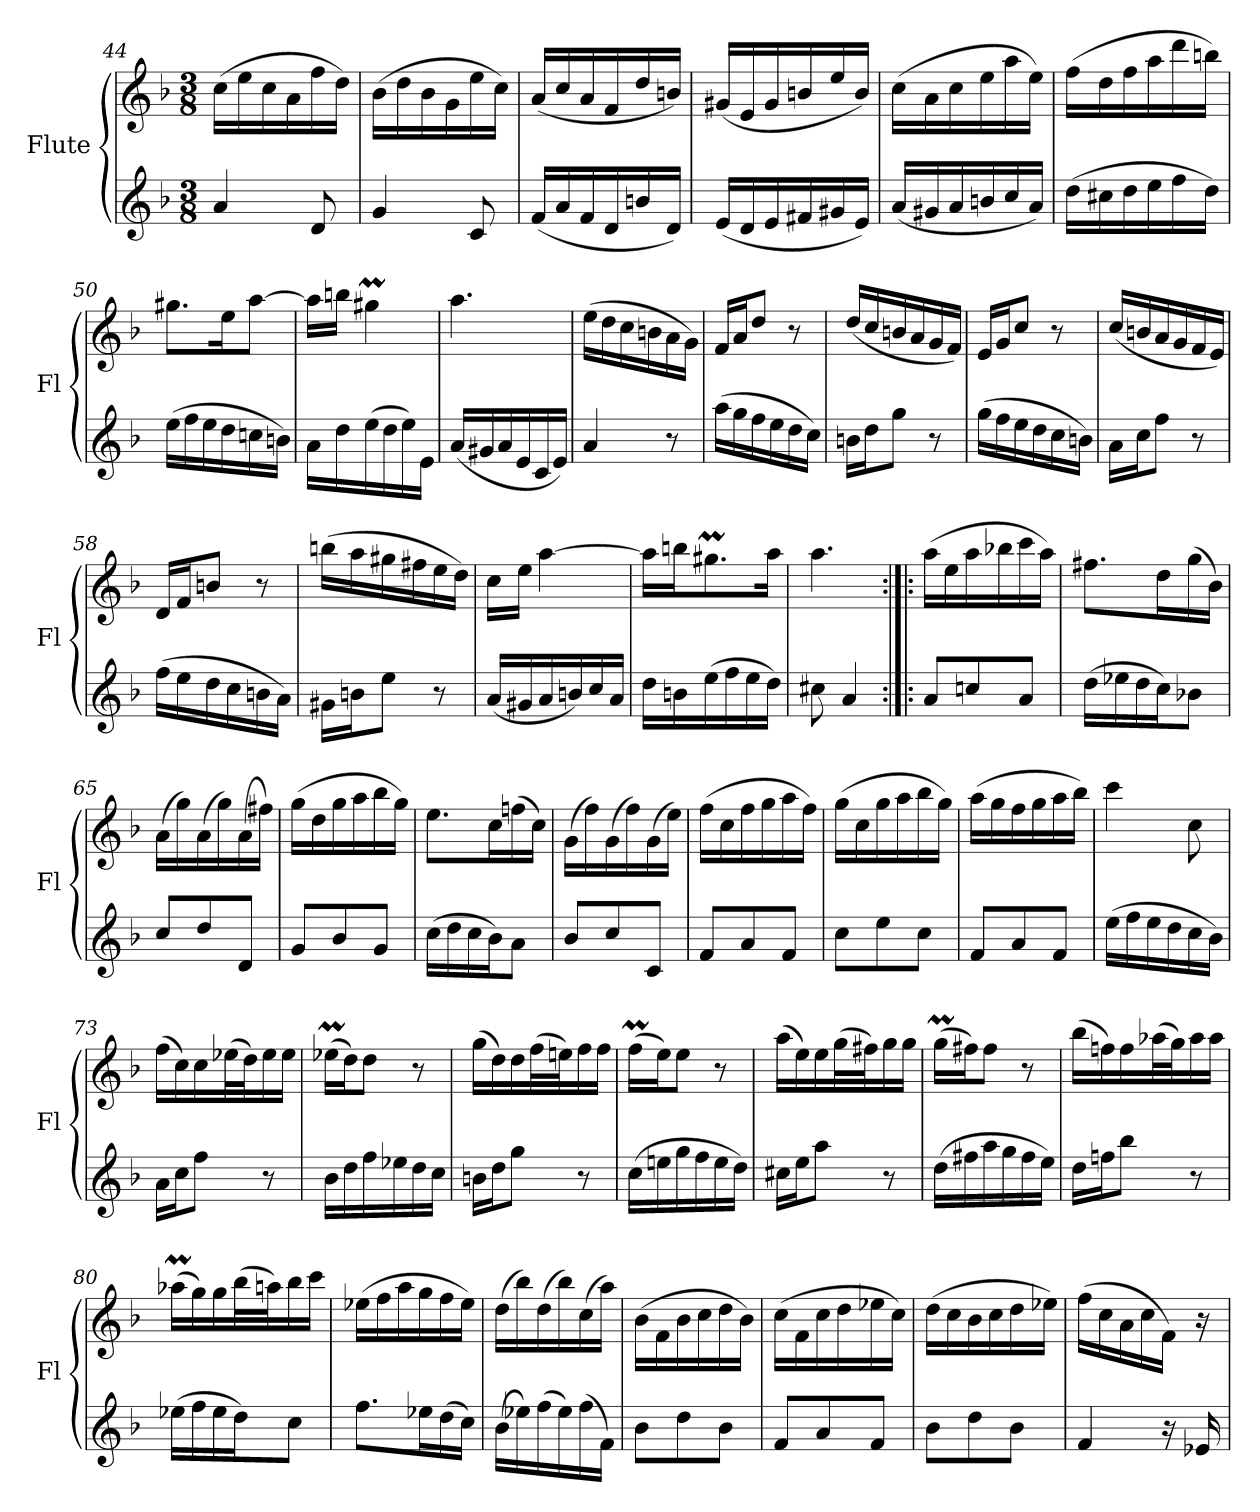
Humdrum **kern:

**kern	**kern
*part2	*part1
*staff2	*staff1
*I"Flute	*I"Flute
*I'Fl	*I'Fl
*clefG2	*clefG2
*k[b-]	*k[b-]
*F:	*F:
*M3/8	*M3/8
=44	=44
4a/	(16cc\LL
.	16ee\
.	16cc\
.	16a\
8d/	16ff\
.	16dd\JJ)
=45	=45
4g/	(16b-\LL
.	16dd\
.	16b-\
.	16g\
8c/	16ee\
.	16cc\JJ)
=46	=46
(16f/LL	(16a/LL
16a/	16cc/
16f/	16a/
16d/	16f/
16bn/	16dd/
16d/JJ)	16bn/JJ)
=47	=47
(16e/LL	(16g#X/LL
16d/	16e/
16e/	16g#/
16f#X/	16bn/
16g#X/	16ee/
16e/JJ)	16b/JJ)
=48	=48
(16a/LL	(16cc\LL
16g#X/	16a\
16a/	16cc\
16bn/	16ee\
16cc/	16aa\
16a/JJ)	16ee\JJ)
!!LO:LB:g=z
=49	=49
(16dd\LL	(16ff\LL
16cc#X\	16dd\
16dd\	16ff\
16ee\	16aa\
16ff\	16ddd\
16dd\JJ)	16bbn\JJ)
=50	=50
(16ee\LL	8.gg#X\L
16ff\	.
16ee\	.
16dd\	16ee\K
16ccn\	[8aa\J
16bn\JJ)	.
=51	=51
16a\LL	16aa\LL]
16dd\	16bbn\JJ
(16ee\	4gg#Xm\
16dd\	.
16ee\)	.
16e\JJ	.
=52	=52
(16a/LL	4.aa\
16g#X/	.
16a/	.
16e/	.
16c/	.
16e/JJ)	.
=53	=53
4a/	(16ee\LL
.	16dd\
.	16cc\
.	16bn\
8r	16a\
.	16g\JJ)
!!LO:LB:g=z
=54	=54
(16aa\LL	16f/LL
16gg\	16a/J
16ff\	8dd/J
16ee\	.
16dd\	8r
16cc\JJ)	.
=55	=55
16bn\LL	(16dd/LL
16dd\J	16cc/
8gg\J	16bn/
.	16a/
8r	16g/
.	16f/JJ)
=56	=56
(16gg\LL	16e/LL
16ff\	16g/J
16ee\	8cc/J
16dd\	.
16cc\	8r
16bn\JJ)	.
=57	=57
16a\LL	(16cc/LL
16cc\J	16bn/
8ff\J	16a/
.	16g/
8r	16f/
.	16e/JJ)
=58	=58
(16ff\LL	16d/LL
16ee\	16f/J
16dd\	8bn/J
16cc\	.
16bn\	8r
16a\JJ)	.
!!LO:LB:g=z
=59	=59
16g#X\LL	(16bbn\LL
16bn\J	16aa\
8ee\J	16gg#X\
.	16ff#X\
8r	16ee\
.	16dd\JJ)
=60	=60
(16a/LL	16cc\LL
16g#X/	16ee\JJ
16a/	[4aa\
16bn/)	.
16cc/	.
16a/JJ	.
=61	=61
16dd\LL	16aa\LL]
16bn\	16bbn\J
(16ee\	8.gg#Xm\
16ff\	.
16ee\	.
16dd\JJ)	16aa\Jk
=62	=62
8cc#X\	4.aa\
4a/	.
=63:|!|:	=63:|!|:
8a/L	(16aa\LL
.	16ee\
8ccn/	16aa\
.	16bb-X\
8a/J	16ccc\
.	16aa\JJ)
!!LO:PB:g=z
=64	=64
(16dd\LL	8.ff#X\L
16ee-X\	.
16dd\	.
16cc\J)	16dd\L
8b-X\J	(16gg\
.	16b-\JJ)
=65	=65
8cc/L	(16a\LL
.	16gg\)
8dd/	(16a\
.	16gg\)
8d/J	(16a\
.	16ff#X\JJ)
=66	=66
8g/L	(16gg\LL
.	16dd\
8b-/	16gg\
.	16aa\
8g/J	16bb-\
.	16gg\JJ)
=67	=67
(16cc\LL	8.ee\L
16dd\	.
16cc\	.
16b-\J)	16cc\L
8a\J	(16ffn\
.	16cc\JJ)
=68	=68
8b-/L	(16g\LL
.	16ff\)
8cc/	(16g\
.	16ff\)
8c/J	(16g\
.	16ee\JJ)
=69	=69
8f/L	(16ff\LL
.	16cc\
8a/	16ff\
.	16gg\
8f/J	16aa\
.	16ff\JJ)
!!LO:LB:g=z
=70	=70
8cc\L	(16gg\LL
.	16cc\
8ee\	16gg\
.	16aa\
8cc\J	16bb-\
.	16gg\JJ)
=71	=71
8f/L	(16aa\LL
.	16gg\
8a/	16ff\
.	16gg\
8f/J	16aa\
.	16bb-\JJ)
=72	=72
(16ee\LL	4ccc\
16ff\	.
16ee\	.
16dd\	.
16cc\	8cc\
16b-\JJ)	.
=73	=73
16a\LL	(16ff\LL
16cc\J	16cc\)
8ff\J	16cc\
.	(32ee-X\L
.	32dd\J)
8r	16ee-\
.	16ee-\JJ
=74	=74
16b-\LL	(16ee-XM\LL
16dd\	16dd\J)
16ff\	8dd\J
16ee-X\	.
16dd\	8r
16cc\JJ	.
!!LO:LB:g=z
=75	=75
16bn\LL	(16gg\LL
16dd\J	16dd\)
8gg\J	16dd\
.	(32ff\L
.	32een\J)
8r	16ff\
.	16ff\JJ
=76	=76
(16cc\LL	(16ffM\LL
16een\	16ee\J)
16gg\	8ee\J
16ff\	.
16ee\	8r
16dd\JJ)	.
=77	=77
16cc#X\LL	(16aa\LL
16ee\J	16ee\)
8aa\J	16ee\
.	(32gg\L
.	32ff#X\J)
8r	16gg\
.	16gg\JJ
=78	=78
(16dd\LL	(16ggM\LL
16ff#X\	16ff#X\J)
16aa\	8ff#\J
16gg\	.
16ff#\	8r
16ee\JJ)	.
=79	=79
16dd\LL	(16bb-\LL
16ffn\J	16ffn\)
8bb-\J	16ff\
.	(32aa-X\L
.	32gg\J)
8r	16aa-\
.	16aa-\JJ
!!LO:LB:g=z
=80	=80
(16ee-X\LL	(16aa-XM\LL
16ff\	16gg\)
16ee-\	16gg\
16dd\J)	(32bb-\L
.	32aan\J)
8cc\J	16bb-\
.	16ccc\JJ
=81	=81
8.ff\L	(16ee-X\LL
.	16ff\
.	16aa\
16ee-X\L	16gg\
(16dd\	16ff\
16cc\JJ)	16ee-\JJ)
=82	=82
(16b-\LL	(16dd\LL
16ee-X\)	16bb-\)
(16ff\	(16dd\
16ee-\)	16bb-\)
(16ff\	(16cc\
16f\JJ)	16aa\JJ)
=83	=83
8b-\L	(16b-\LL
.	16f\
8dd\	16b-\
.	16cc\
8b-\J	16dd\
.	16b-\JJ)
=84	=84
8f/L	(16cc\LL
.	16f\
8a/	16cc\
.	16dd\
8f/J	16ee-X\
.	16cc\JJ)
!!LO:LB:g=z
=85	=85
8b-\L	(16dd\LL
.	16cc\
8dd\	16b-\
.	16cc\
8b-\J	16dd\
.	16ee-X\JJ)
=86	=86
4f/	(16ff\LL
.	16cc\
.	16a\
.	16cc\
16r	16f\JJ)
16e-X/	16r
=	=
*-	*-
